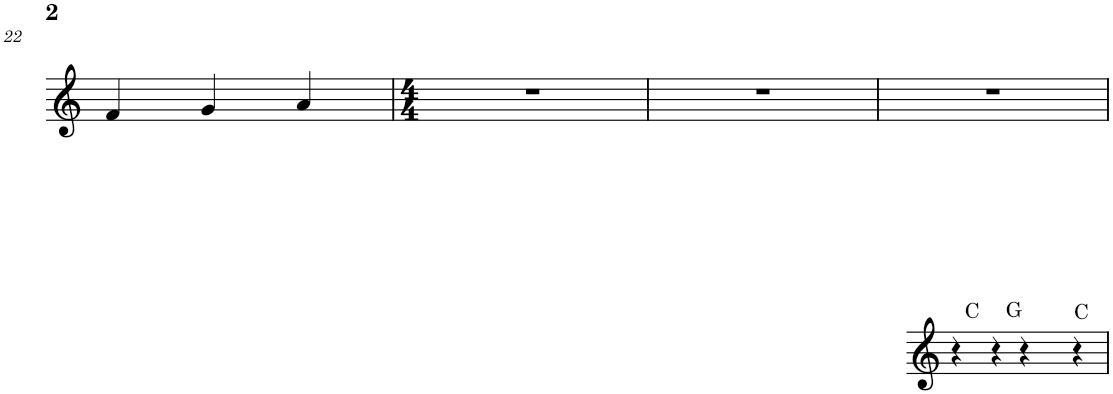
**kern	**harte
*part1	*part1
*staff1	*
*I"Piano	*
*I'Pno.	*
!!LO:PB:g=z
*clefG2	*
*k[]	*
*M3/4	*
=22	=22
4f/	.
4g/	.
4a/	.
=23	=23
*M4/4	*
1r	.
=24	=24
1r	.
=25	=25
1r	.
!!LO:LB:g=z
=1	=1
4r	C:maj
4r	G:maj
4r	C:maj
4r	.
=	=
*-	*-
